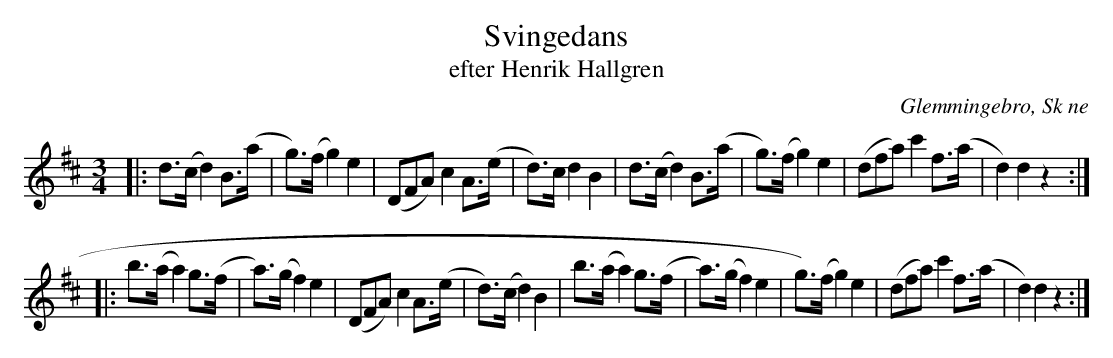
X:1
T:Svingedans
T:efter Henrik Hallgren
O:Glemmingebro, Sk ne
M:3/4
L:1/8
K:D
|: d>(c d2) B>(a | g)>(f g2) e2 | 3(DFA) c2 A>(e | d)>c d2 B2 | d>(c d2) B>(a | g)>(f g2) e2 | 3(dfa) c'2 f>(a | d2) d2 z2 :|
|: b>(a a2) g>(f | a)>(g f2) e2 | 3(DFA) c2 A>(e | d)>(c d2) B2 |b>(a a2) g>(f | a)>(g f2) e2 | g)>(f g2) e2 | 3(dfa) c'2 f>(a | d2) d2 z2 :|
 :|
